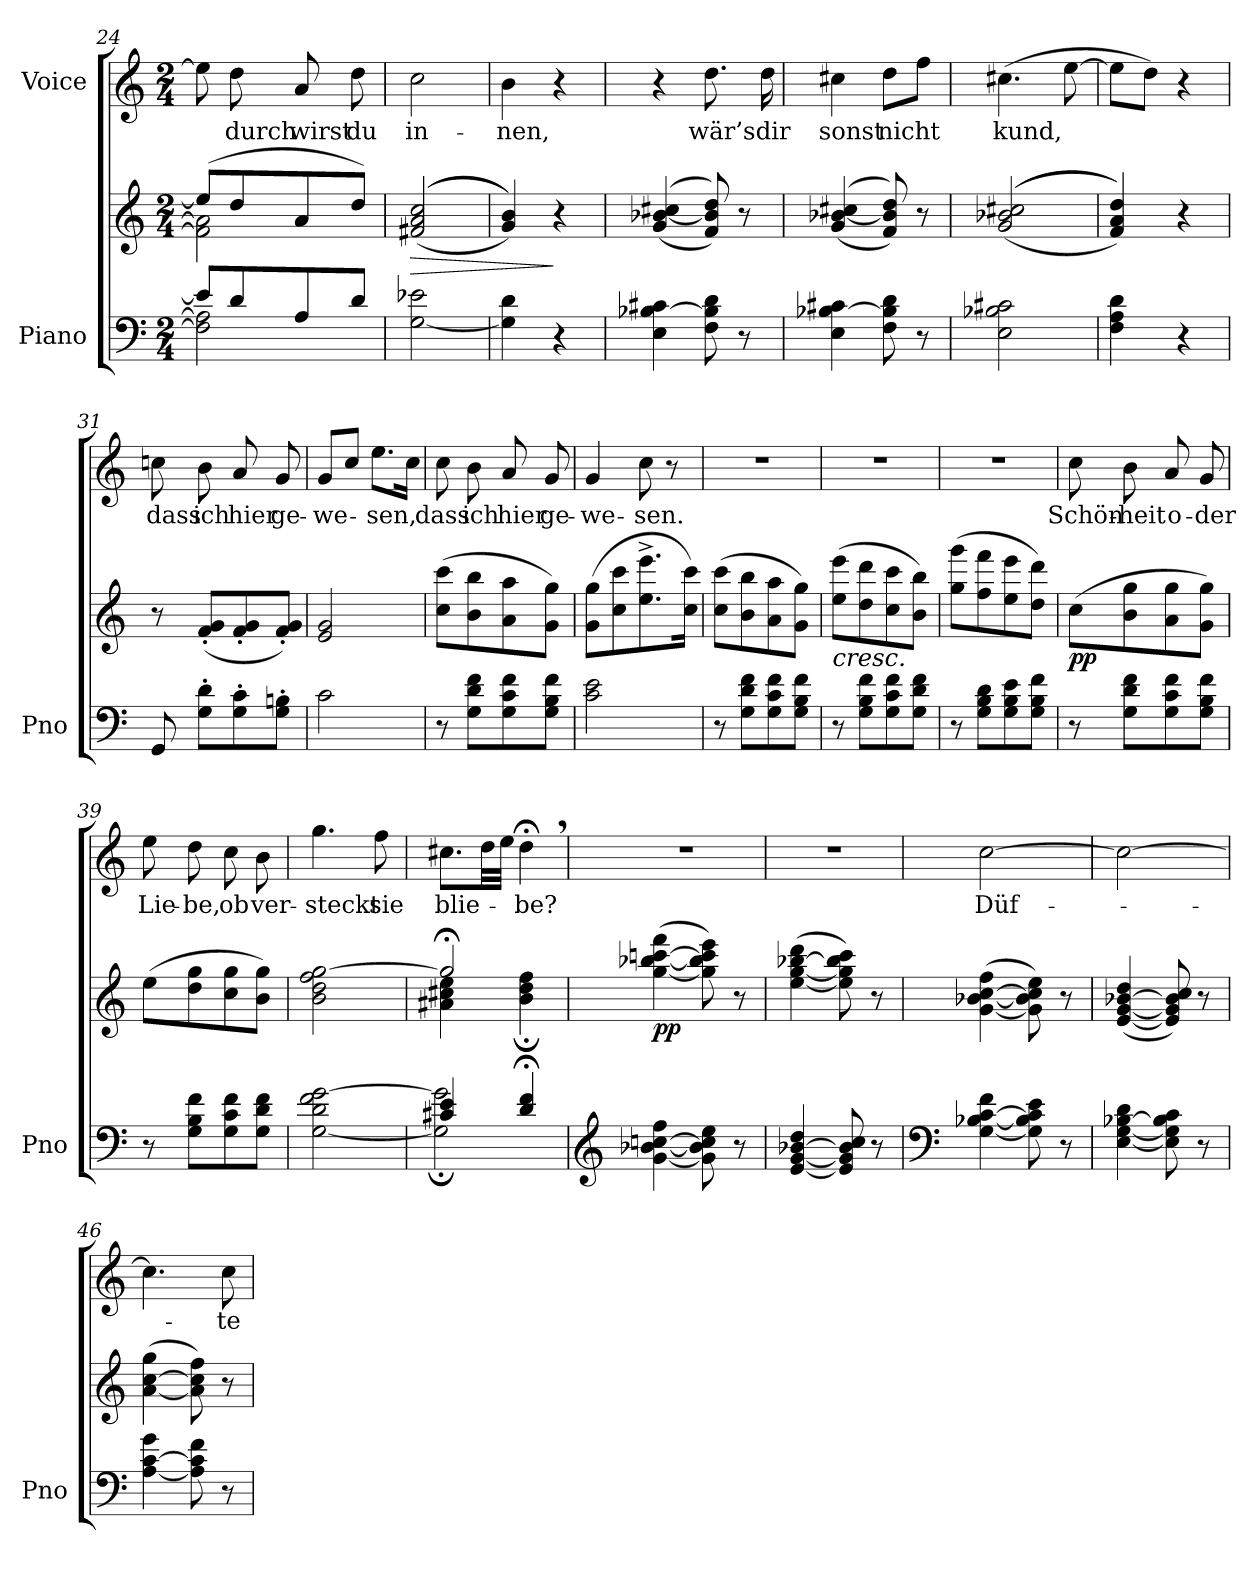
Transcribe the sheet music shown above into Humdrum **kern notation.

**kern	**kern	**dynam	**kern	**text
*part2	*part2	*part2	*part1	*part1
*staff3	*staff2	*staff2/3	*staff1	*staff1
*I"Piano	*	*	*I"Voice	*
*I'Pno	*	*	*	*
*clefF4	*clefG2	*	*clefG2	*
*k[]	*k[]	*	*k[]	*
*M2/4	*M2/4	*	*M2/4	*
=24	=24	=24	=24	=24
*^	*^	*	*	*
8e/L]	2F\] 2A\]	(8ee/L]	2f\] 2a\]	.	8ee\]	.
!	!	!	!	!	!	!LO:LY:b
8d/	.	8dd/	.	.	8dd\	-durch
!	!	!	!	!	!	!LO:LY:b
8A/	.	8a/	.	.	8a/	wirst
!	!	!	!	!	!	!LO:LY:b
8d/J	.	8dd/J)	.	.	8dd\	du
*v	*v	*	*	*	*	*
*	*v	*v	*	*	*
=25	=25	=25	=25	=25
!	!	!LO:HP:b	!	!LO:LY:b
[2G\ 2e-X\	(>((2f#X/ 2a/ 2cc/	>	2cc\	in-
=26	=26	=26	=26	=26
!	!	!	!	!LO:LY:b
4G\] 4d\	4g/ 4b/)))	.	4b\	-nen,
4r	4r	]	4r	.
!!LO:LB:g=z
=27	=27	=27	=27	=27
4E\ [<4B-X\ 4c#X\	((<4g/ [<4b-X/ 4cc#X/	.	4r	.
!	!	!	!	!LO:LY:b
8F\ 8B-\] 8d\	8f/ 8b-/] 8dd/))	.	8.dd\	wär’s
8r	8r	.	.	.
!	!	!	!	!LO:LY:b
.	.	.	16dd\	dir
=28	=28	=28	=28	=28
!	!	!	!	!LO:LY:b
4E\ [<4B-X\ 4c#X\	(<(4g/ [<4b-X/ 4cc#X/	.	4cc#X\	sonst
!	!	!	!	!LO:LY:b
8F\ 8B-\] 8d\	8f/ 8b-/] 8dd/))	.	8dd\L	nicht
8r	8r	.	8ff\J	.
=29	=29	=29	=29	=29
!	!	!	!	!LO:LY:b
2E\ 2B-X\ 2c#X\	(>(<(2g/ 2b-X/ 2cc#X/	.	(4.cc#X\	kund,
.	.	.	[8ee\	.
=30	=30	=30	=30	=30
4F\ 4A\ 4d\	4f/ 4a/ 4dd/)))	.	8ee\L]	.
.	.	.	8dd\J)	.
4r	4r	.	4r	.
=31	=31	=31	=31	=31
!	!	!	!	!LO:LY:b
8GG/	8r	.	8ccn\	dass
!	!	!	!	!LO:LY:b
8G\' 8d\'L	(8f/' 8g/'L	.	8b\	ich
!	!	!	!	!LO:LY:b
8G\' 8c\'	8f/' 8g/'	.	8a/	hier
!	!	!	!	!LO:LY:b
8G\' 8Bn\'J	8f/' 8g/'J)	.	8g/	ge-
=32	=32	=32	=32	=32
!	!	!	!	!LO:LY:b
2c\	2e/ 2g/	.	8g/L	-we-
.	.	.	8cc/J	.
!	!	!	!	!LO:LY:b
.	.	.	8.ee\L	-sen,
.	.	.	16cc\Jk	.
=33	=33	=33	=33	=33
!	!	!	!	!LO:LY:b
8r	(8cc\ 8ccc\L	.	8cc\	dass
!	!	!	!	!LO:LY:b
8G\ 8d\ 8f\L	8b\ 8bb\	.	8b\	ich
!	!	!	!	!LO:LY:b
8G\ 8c\ 8f\	8a\ 8aa\	.	8a/	hier
!	!	!	!	!LO:LY:b
8G\ 8B\ 8f\J	8g\ 8gg\J)	.	8g/	ge-
!!LO:PB:g=z
=34	=34	=34	=34	=34
!	!	!	!	!LO:LY:b
2c\ 2e\	(8g\ 8gg\L	.	4g/	-we--
.	8cc\ 8ccc\	.	.	.
!	!	!	!	!LO:LY:b
.	8.ee\^< 8.eee\^<	.	8cc\	-sen.
.	.	.	8r	.
.	16cc\ 16ccc\Jk)	.	.	.
=35	=35	=35	=35	=35
8r	(8cc\ 8ccc\L	.	2r	.
8G\ 8d\ 8f\L	8b\ 8bb\	.	.	.
8G\ 8c\ 8f\	8a\ 8aa\	.	.	.
8G\ 8B\ 8f\J	8g\ 8gg\J)	.	.	.
=36	=36	=36	=36	=36
!	!LO:TX:b:i:t=cresc.	!	!	!
8r	(8ee\ 8eee\L	.	2r	.
8G\ 8B\ 8f\L	8dd\ 8ddd\	.	.	.
8G\ 8c\ 8f\	8cc\ 8ccc\	.	.	.
8G\ 8d\ 8f\J	8b\ 8bb\J)	.	.	.
=37	=37	=37	=37	=37
8r	(8gg\ 8ggg\L	.	2r	.
8G\ 8B\ 8d\L	8ff\ 8fff\	.	.	.
8G\ 8B\ 8e\	8ee\ 8eee\	.	.	.
8G\ 8B\ 8f\J	8dd\ 8ddd\J)	.	.	.
=38	=38	=38	=38	=38
!	!	!LO:DY:b	!	!LO:LY:b
8r	(8cc\L	pp	8cc\	Schön-
!	!	!	!	!LO:LY:b
8G\ 8d\ 8f\L	8b\ 8gg\	.	8b\	-heit
!	!	!	!	!LO:LY:b
8G\ 8c\ 8f\	8a\ 8gg\	.	8a/	o-
!	!	!	!	!LO:LY:b
8G\ 8B\ 8f\J	8g\ 8gg\J)	.	8g/	-der
=39	=39	=39	=39	=39
!	!	!	!	!LO:LY:b
8r	(8ee\L	.	8ee\	Lie-
!	!	!	!	!LO:LY:b
8G\ 8B\ 8f\L	8dd\ 8gg\	.	8dd\	-be,
!	!	!	!	!LO:LY:b
8G\ 8c\ 8f\	8cc\ 8gg\	.	8cc\	ob
!	!	!	!	!LO:LY:b
8G\ 8d\ 8f\J	8b\ 8gg\J)	.	8b\	ver-
=40	=40	=40	=40	=40
!	!	!	!	!LO:LY:b
[2G\ 2d\ 2f\ [>2g\	2b\ 2dd\ 2ff\ [>2gg\	.	4.gg\	-steckt
!	!	!	!	!LO:LY:b
.	.	.	8ff\	sie
!!LO:LB:g=z
=41	=41	=41	=41	=41
*^	*^	*	*	*
!	!	!	!	!	!	!LO:LY:b
4c#X/ 4e/	2G\]; 2g\];	2gg;</]	4a#X\ 4cc#X\ 4ee\	.	8.cc#X\L	blie-
.	.	.	.	.	32dd\LL	.
.	.	.	.	.	32ee\JJJ	.
!	!	!	!	!	!	!LO:LY:b
4d/; 4f/;	.	.	4b\;< 4dd\;< 4ff\;<	.	4dd;<,\	-be?
*v	*v	*	*	*	*	*
*	*v	*v	*	*	*
=42	=42	=42	=42	=42
*clefG2	*	*	*	*
*	*^	*	*	*
!	!	!	!LO:DY:b	!	!
*	*v	*v	*	*	*
[4g\ [4b-X\ [4ccn\ 4ff\	(>[4gg\ [4bb-X\ [4cccn\ 4fff\	pp	2r	.
8g\] 8b-\] 8cc\] 8ee\	8gg\] 8bb-\] 8ccc\] 8eee\)	.	.	.
8r	8r	.	.	.
=43	=43	=43	=43	=43
[4e/ [4g/ [<4b-X/ 4dd/	(>[4ee\ [<4gg\ [4bb-X\ 4ddd\	.	2r	.
8e/] 8g/] 8b-/] 8cc/	8ee\] 8gg\] 8bb-\] 8ccc\)	.	.	.
8r	8r	.	.	.
=44	=44	=44	=44	=44
*clefF4	*	*	*	*
!	!	!	!	!LO:LY:b
[4G\ [<4B-X\ [4c\ 4f\	(>[4g\ [<4b-X\ [4cc\ 4ff\	.	[2cc\	Düf-
8G\] 8B-\] 8c\] 8e\	8g\] 8b-\] 8cc\] 8ee\)	.	.	.
8r	8r	.	.	.
=45	=45	=45	=45	=45
[4E\ [<4G\ [4B-X\ 4d\	([4e/ [4g/ [4b-X/ 4dd/	.	2cc\_	.
8E\] 8G\] 8B-\] 8c\	8e/] 8g/] 8b-/] 8cc/)	.	.	.
8r	8r	.	.	.
=46	=46	=46	=46	=46
[4A\ [>4c\ 4g\	(>[4a\ [4cc\ 4gg\	.	4.cc\]	.
8A\] 8c\] 8f\	8a\] 8cc\] 8ff\)	.	.	.
!	!	!	!	!LO:LY:b
8r	8r	.	8cc\	-te
=	=	=	=	=
*-	*-	*-	*-	*-
